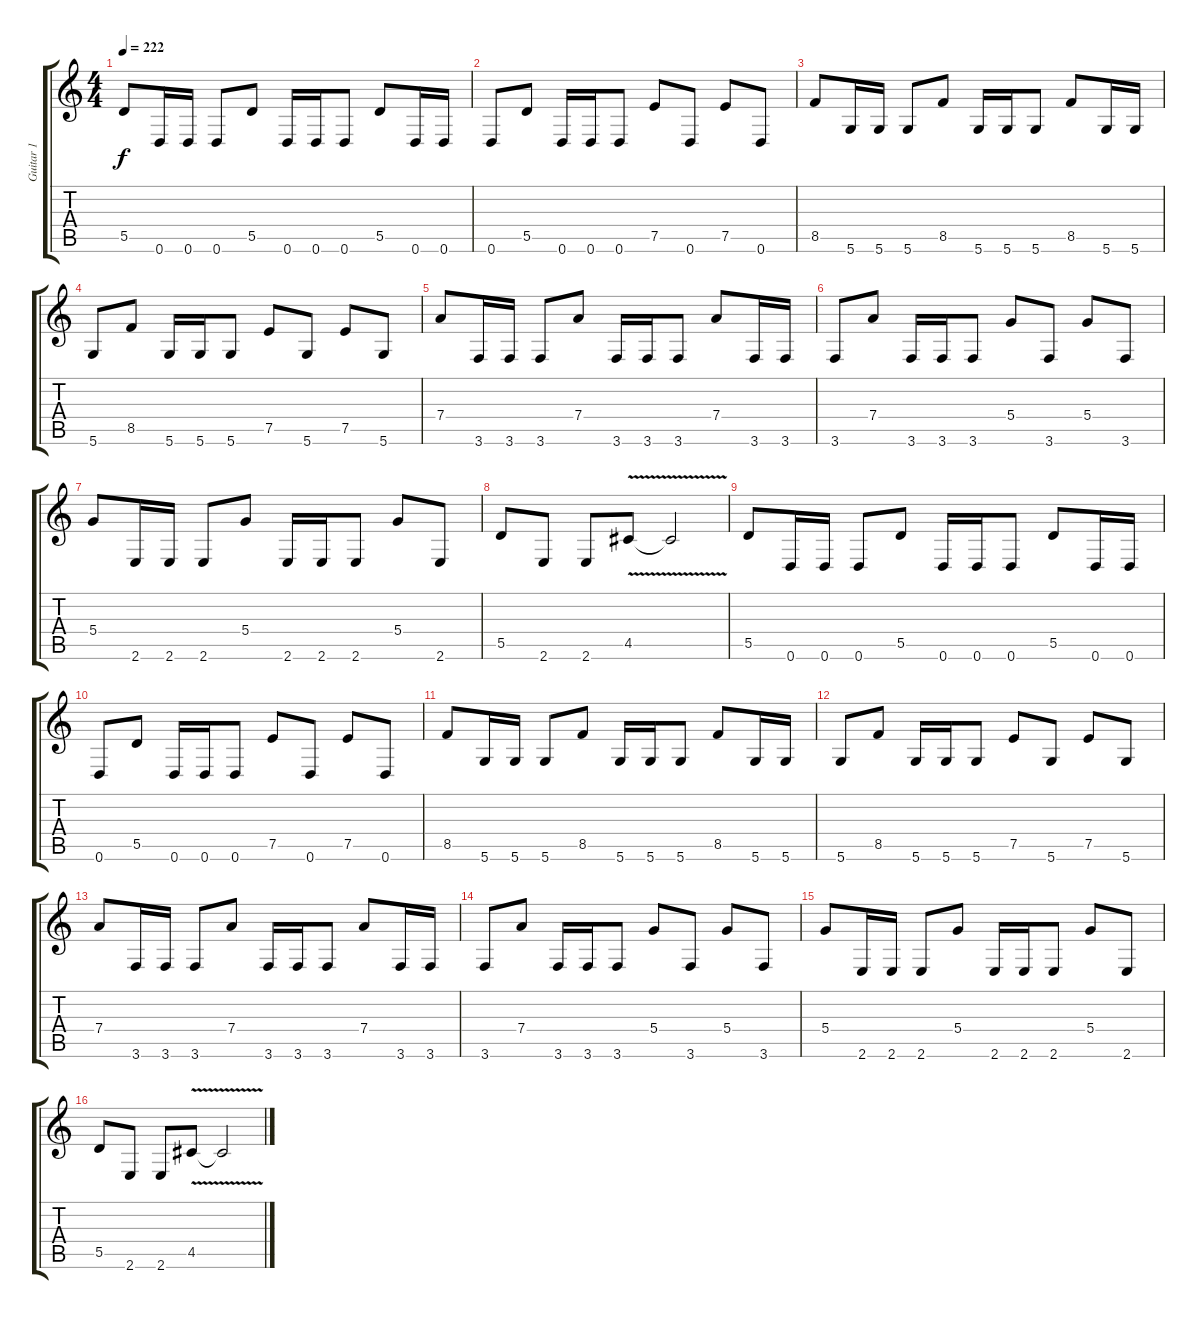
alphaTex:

\track ("Guitar 1" "Guitar 1") {instrument distortionguitar}
\staff {score tabs}
\tuning (E4 B3 G3 D3 A2 D2) {hide}
\ts (4 4)
\tempo 222
\clef g2
\ks c
5.5.8{dy f} 0.6.16 0.6.16 0.6.8 5.5.8 0.6.16 0.6.16 0.6.8 5.5.8 0.6.16 0.6.16 |
0.6.8 5.5.8 0.6.16 0.6.16 0.6.8 7.5.8 0.6.8 7.5.8 0.6.8 |
8.5.8 5.6.16 5.6.16 5.6.8 8.5.8 5.6.16 5.6.16 5.6.8 8.5.8 5.6.16 5.6.16 |
5.6.8 8.5.8 5.6.16 5.6.16 5.6.8 7.5.8 5.6.8 7.5.8 5.6.8 |
7.4.8 3.6.16 3.6.16 3.6.8 7.4.8 3.6.16 3.6.16 3.6.8 7.4.8 3.6.16 3.6.16 |
3.6.8 7.4.8 3.6.16 3.6.16 3.6.8 5.4.8 3.6.8 5.4.8 3.6.8 |
5.4.8 2.6.16 2.6.16 2.6.8 5.4.8 2.6.16 2.6.16 2.6.8 5.4.8 2.6.8 |
5.5.8 2.6.8 2.6.8 4.5{v}.8 4.5{t}.2 |
5.5.8 0.6.16 0.6.16 0.6.8 5.5.8 0.6.16 0.6.16 0.6.8 5.5.8 0.6.16 0.6.16 |
0.6.8 5.5.8 0.6.16 0.6.16 0.6.8 7.5.8 0.6.8 7.5.8 0.6.8 |
8.5.8 5.6.16 5.6.16 5.6.8 8.5.8 5.6.16 5.6.16 5.6.8 8.5.8 5.6.16 5.6.16 |
5.6.8 8.5.8 5.6.16 5.6.16 5.6.8 7.5.8 5.6.8 7.5.8 5.6.8 |
7.4.8 3.6.16 3.6.16 3.6.8 7.4.8 3.6.16 3.6.16 3.6.8 7.4.8 3.6.16 3.6.16 |
3.6.8 7.4.8 3.6.16 3.6.16 3.6.8 5.4.8 3.6.8 5.4.8 3.6.8 |
5.4.8 2.6.16 2.6.16 2.6.8 5.4.8 2.6.16 2.6.16 2.6.8 5.4.8 2.6.8 |
5.5.8 2.6.8 2.6.8 4.5{v}.8 4.5{t}.2
